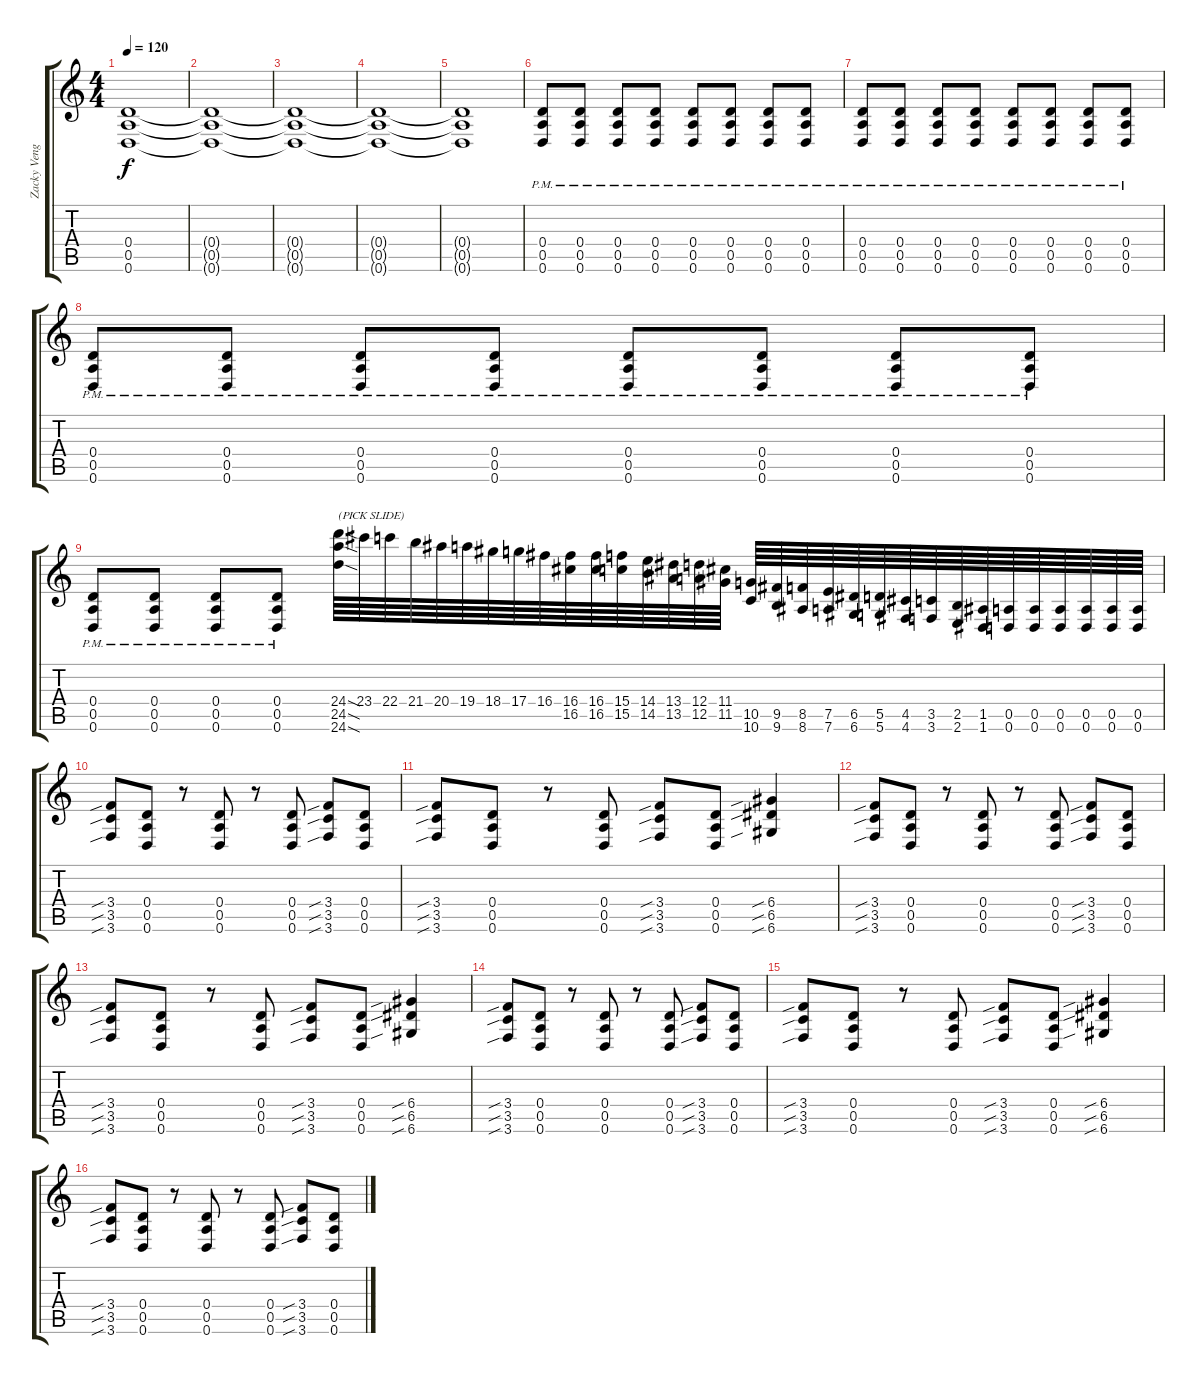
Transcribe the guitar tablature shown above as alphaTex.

\track ("Zacky Vengance" "Zacky Veng") {instrument distortionguitar}
\staff {score tabs}
\tuning (E4 B3 G3 D3 A2 D2) {hide}
\ts (4 4)
\tempo 120
\clef g2
\ks c
(0.4 0.5 0.6).1{dy f} |
(0.4{t} 0.5{t} 0.6{t}).1 |
(0.4{t} 0.5{t} 0.6{t}).1 |
(0.4{t} 0.5{t} 0.6{t}).1 |
(0.4{t} 0.5{t} 0.6{t}).1 |
(0.4{pm} 0.5{pm} 0.6{pm}).8 (0.4{pm} 0.5{pm} 0.6{pm}).8 (0.4{pm} 0.5{pm} 0.6{pm}).8 (0.4{pm} 0.5{pm} 0.6{pm}).8 (0.4{pm} 0.5{pm} 0.6{pm}).8 (0.4{pm} 0.5{pm} 0.6{pm}).8 (0.4{pm} 0.5{pm} 0.6{pm}).8 (0.4{pm} 0.5{pm} 0.6{pm}).8 |
(0.4{pm} 0.5{pm} 0.6{pm}).8 (0.4{pm} 0.5{pm} 0.6{pm}).8 (0.4{pm} 0.5{pm} 0.6{pm}).8 (0.4{pm} 0.5{pm} 0.6{pm}).8 (0.4{pm} 0.5{pm} 0.6{pm}).8 (0.4{pm} 0.5{pm} 0.6{pm}).8 (0.4{pm} 0.5{pm} 0.6{pm}).8 (0.4{pm} 0.5{pm} 0.6{pm}).8 |
(0.4{pm} 0.5{pm} 0.6{pm}).8 (0.4{pm} 0.5{pm} 0.6{pm}).8 (0.4{pm} 0.5{pm} 0.6{pm}).8 (0.4{pm} 0.5{pm} 0.6{pm}).8 (0.4{pm} 0.5{pm} 0.6{pm}).8 (0.4{pm} 0.5{pm} 0.6{pm}).8 (0.4{pm} 0.5{pm} 0.6{pm}).8 (0.4{pm} 0.5{pm} 0.6{pm}).8 |
(0.4{pm} 0.5{pm} 0.6{pm}).8 (0.4{pm} 0.5{pm} 0.6{pm}).8 (0.4{pm} 0.5{pm} 0.6{pm}).8 (0.4{pm} 0.5{pm} 0.6{pm}).8 (24.4{sod} 24.5{sod} 24.6{sod}).64{txt "(PICK SLIDE)" instrument guitarfretnoise} 23.4.64 22.4.64 21.4.64 20.4.64 19.4.64 18.4.64 17.4.64 16.4.64 (16.4 16.5).64 (16.4 16.5).64 (15.4 15.5).64 (14.4 14.5).64 (13.4 13.5).64 (12.4 12.5).64 (11.4 11.5).64 (10.5 10.6).64 (9.5 9.6).64 (8.5 8.6).64 (7.5 7.6).64 (6.5 6.6).64 (5.5 5.6).64 (4.5 4.6).64 (3.5 3.6).64 (2.5 2.6).64 (1.5 1.6).64 (0.5 0.6).64 (0.5 0.6).64 (0.5 0.6).64 (0.5 0.6).64 (0.5 0.6).64 (0.5 0.6).64 |
(3.4{sib} 3.5{sib} 3.6{sib}).8{instrument distortionguitar} (0.4 0.5 0.6).8 r.8 (0.4 0.5 0.6).8 r.8 (0.4 0.5 0.6).8 (3.4{sib} 3.5{sib} 3.6{sib}).8 (0.4 0.5 0.6).8 |
(3.4{sib} 3.5{sib} 3.6{sib}).8 (0.4 0.5 0.6).8 r.8 (0.4 0.5 0.6).8 (3.4{sib} 3.5{sib} 3.6{sib}).8 (0.4 0.5 0.6).8 (6.4{sib} 6.5{sib} 6.6{sib}).4 |
(3.4{sib} 3.5{sib} 3.6{sib}).8 (0.4 0.5 0.6).8 r.8 (0.4 0.5 0.6).8 r.8 (0.4 0.5 0.6).8 (3.4{sib} 3.5{sib} 3.6{sib}).8 (0.4 0.5 0.6).8 |
(3.4{sib} 3.5{sib} 3.6{sib}).8 (0.4 0.5 0.6).8 r.8 (0.4 0.5 0.6).8 (3.4{sib} 3.5{sib} 3.6{sib}).8 (0.4 0.5 0.6).8 (6.4{sib} 6.5{sib} 6.6{sib}).4 |
(3.4{sib} 3.5{sib} 3.6{sib}).8 (0.4 0.5 0.6).8 r.8 (0.4 0.5 0.6).8 r.8 (0.4 0.5 0.6).8 (3.4{sib} 3.5{sib} 3.6{sib}).8 (0.4 0.5 0.6).8 |
(3.4{sib} 3.5{sib} 3.6{sib}).8 (0.4 0.5 0.6).8 r.8 (0.4 0.5 0.6).8 (3.4{sib} 3.5{sib} 3.6{sib}).8 (0.4 0.5 0.6).8 (6.4{sib} 6.5{sib} 6.6{sib}).4 |
(3.4{sib} 3.5{sib} 3.6{sib}).8 (0.4 0.5 0.6).8 r.8 (0.4 0.5 0.6).8 r.8 (0.4 0.5 0.6).8 (3.4{sib} 3.5{sib} 3.6{sib}).8 (0.4 0.5 0.6).8
